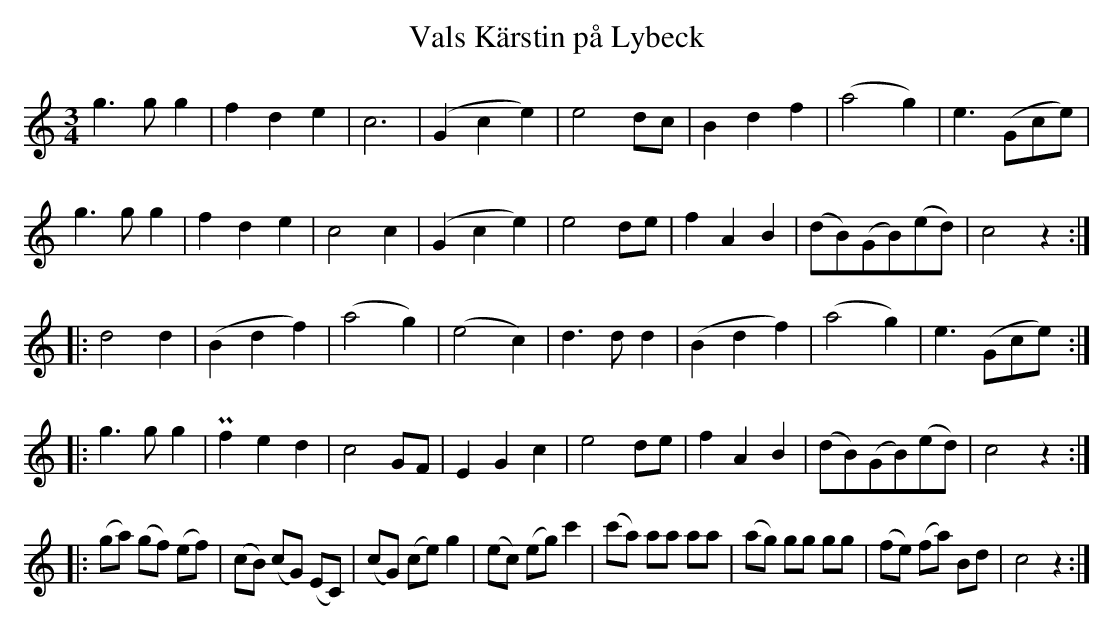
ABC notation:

X:1
T:Kärstin på Lybeck, Vals
M:3/4
L:1/4
K:C
g>g g | fde | c3  | (Gce) | e2d/c/ | Bdf | (a2g) | e3/2 (G/c/e/) |
g>g g | fde | c2c | (Gce) | e2d/e/ | fAB | (d/B/)(G/B/)(e/d/) | c2 z ::
d2 d | (Bdf) | (a2g) | (e2c) | d>d d | (Bdf) | (a2g) | e3/2 (G/c/e/) ::
g>g g | Pfed | c2 G/F/ | EGc | e2d/e/ | fAB | (d/B/)(G/B/)(e/d/) | c2 z ::
L:1/8
(ga) (gf) (ef) | (cB) (cG) (EC) | (cG) (ce) g2 | (ec) (eg) c'2 | (c'a) aa aa | (ag) gg gg | (fe) (fa) Bd | c4 z2 :|
